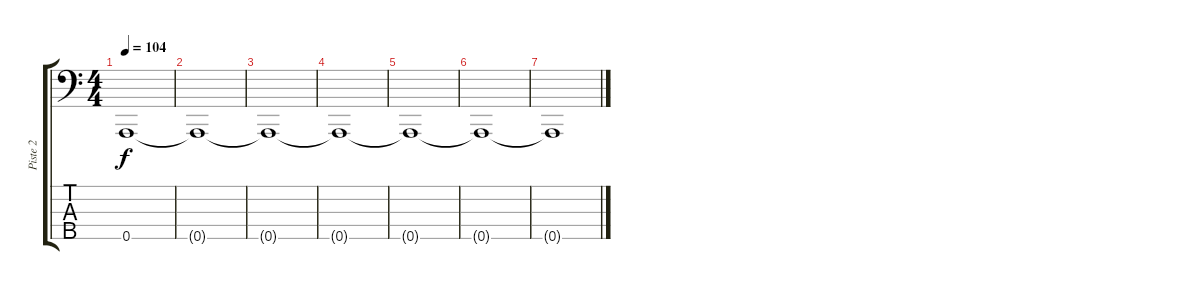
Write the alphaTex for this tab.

\track ("Piste 2" "Piste 2") {instrument slapbass1}
\staff {score tabs}
\tuning (F2 C2 G1 D1 A0) {hide}
\ts (4 4)
\tempo 104
\clef f4
\ks c
0.5{t}.1{dy f} |
0.5{t}.1 |
0.5{t}.1 |
0.5{t}.1 |
0.5{t}.1 |
0.5{t}.1 |
0.5{t}.1
